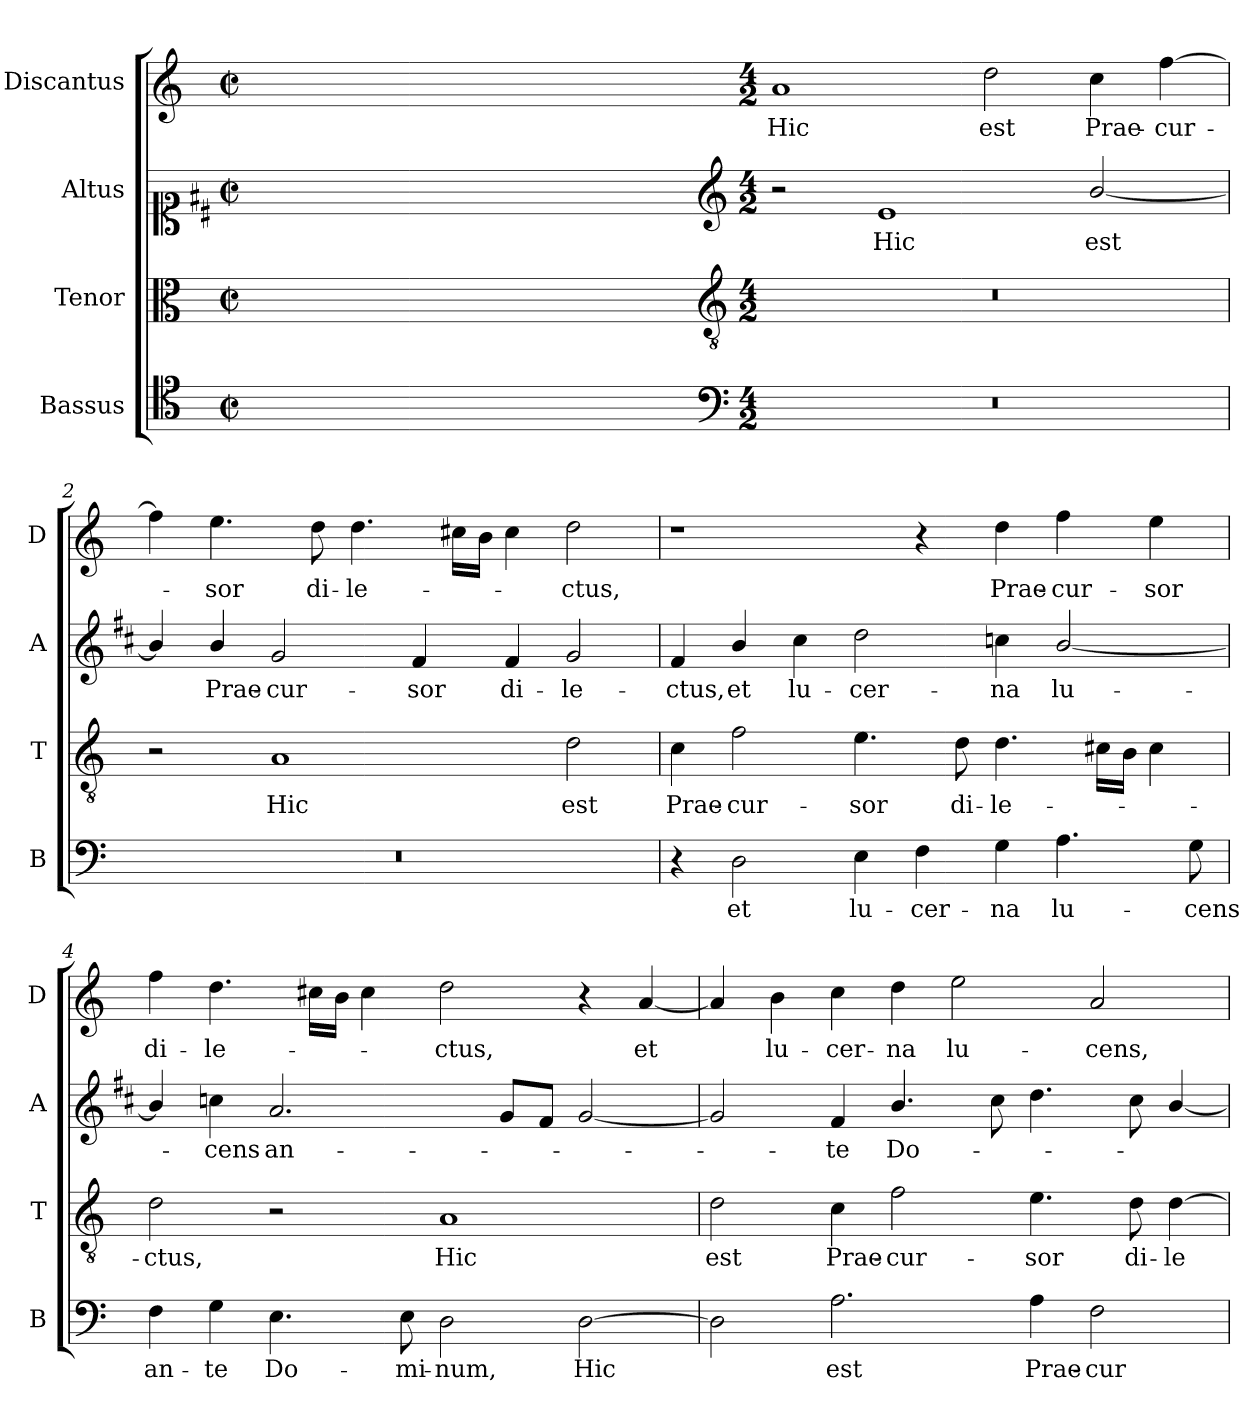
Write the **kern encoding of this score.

**kern	**text	**kern	**text	**kern	**text	**kern	**text
*part4	*part4	*part3	*part3	*part2	*part2	*part1	*part1
*staff4	*staff4	*staff3	*staff3	*staff2	*staff2	*staff1	*staff1
*I"Bassus	*	*I"Tenor	*	*I"Altus	*	*I"Discantus	*
*I'B	*	*I'T	*	*I'A	*	*I'D	*
*clefC4	*	*clefC3	*	*clefC1	*	*clefG2	*
*	*	*	*	*ITrd1c2	*	*	*
*k[]	*	*k[]	*	*k[]	*	*k[]	*
*C:	*	*C:	*	*C:	*	*C:	*
*M2/2	*	*M2/2	*	*M2/2	*	*M2/2	*
*met(c|)	*	*met(c|)	*	*met(c|)	*	*met(c|)	*
=	=	=	=	=	=	=	=
1ryy	.	1ryy	.	1ryy	.	1ryy	.
=1X-	=1X-	=1X-	=1X-	=1X-	=1X-	=1X-	=1X-
4ryy	.	4ryy	.	4ryy	.	4ryy	.
4ryy	.	4ryy	.	4ryy	.	4ryy	.
4ryy	.	4ryy	.	4ryy	.	4ryy	.
4ryy	.	4ryy	.	4ryy	.	4ryy	.
=1-	=1-	=1-	=1-	=1-	=1-	=1-	=1-
*clefF4	*	*clefGv2	*	*clefG2	*	*	*
*M4/2	*	*M4/2	*	*M4/2	*	*M4/2	*
!	!	!	!	!	!	!	!LO:LY:b
0r	.	0r	.	2r	.	1a	Hic
!	!	!	!	!	!LO:LY:b	!	!
.	.	.	.	1d	Hic	.	.
!	!	!	!	!	!	!	!LO:LY:b
.	.	.	.	.	.	2dd\	est
!	!	!	!	!	!LO:LY:b	!	!LO:LY:b
.	.	.	.	[2a/	est	4cc\	Prae-
!	!	!	!	!	!	!	!LO:LY:b
.	.	.	.	.	.	[4ff\	-cur-
=2	=2	=2	=2	=2	=2	=2	=2
0r	.	2r	.	4a/]	.	4ff\]	.
!	!	!	!	!	!LO:LY:b	!	!LO:LY:b
.	.	.	.	4a/	Prae-	4.ee\	-sor
!	!	!	!LO:LY:b	!	!LO:LY:b	!	!
.	.	1A	Hic	2f/	-cur-	.	.
!	!	!	!	!	!	!	!LO:LY:b
.	.	.	.	.	.	8dd\	di-
!	!	!	!	!	!	!	!LO:LY:b
.	.	.	.	.	.	4.dd\	-le-
!	!	!	!	!	!LO:LY:b	!	!
.	.	.	.	4e/	-sor	.	.
.	.	.	.	.	.	16cc#X\LL	.
.	.	.	.	.	.	16b\JJ	.
!	!	!	!	!	!LO:LY:b	!	!
.	.	.	.	4e/	di-	4cc#\	.
!	!	!	!LO:LY:b	!	!LO:LY:b	!	!LO:LY:b
.	.	2d\	est	2f/	-le-	2dd\	-ctus,
=3	=3	=3	=3	=3	=3	=3	=3
!	!	!	!LO:LY:b	!	!LO:LY:b	!	!
4r	.	4c\	Prae-	4e/	-ctus,	1r	.
!	!LO:LY:b	!	!LO:LY:b	!	!LO:LY:b	!	!
2D\	et	2f\	-cur-	4a/	et	.	.
!	!	!	!	!	!LO:LY:b	!	!
.	.	.	.	4b\	lu-	.	.
!	!LO:LY:b	!	!LO:LY:b	!	!LO:LY:b	!	!
4E\	lu-	4.e\	-sor	2cc\	-cer-	.	.
!	!LO:LY:b	!	!	!	!	!	!
4F\	-cer-	.	.	.	.	4r	.
!	!	!	!LO:LY:b	!	!	!	!
.	.	8d\	di-	.	.	.	.
!	!LO:LY:b	!	!LO:LY:b	!	!LO:LY:b	!	!LO:LY:b
4G\	-na	4.d\	-le-	4b-X\	-na	4dd\	Prae-
!	!LO:LY:b	!	!	!	!LO:LY:b	!	!LO:LY:b
4.A\	lu-	.	.	[2a/	lu-	4ff\	-cur-
.	.	16c#X\LL	.	.	.	.	.
.	.	16B\JJ	.	.	.	.	.
!	!	!	!	!	!	!	!LO:LY:b
.	.	4c#\	.	.	.	4ee\	-sor
!	!LO:LY:b	!	!	!	!	!	!
8G\	-cens	.	.	.	.	.	.
!!LO:LB:g=z
=4	=4	=4	=4	=4	=4	=4	=4
!	!LO:LY:b	!	!LO:LY:b	!	!	!	!LO:LY:b
4F\	an-	2d\	-ctus,	4a/]	.	4ff\	di-
!	!LO:LY:b	!	!	!	!LO:LY:b	!	!LO:LY:b
4G\	-te	.	.	4b-X\	-cens	4.dd\	-le-
!	!LO:LY:b	!	!	!	!LO:LY:b	!	!
4.E\	Do-	2r	.	2.g/	an-	.	.
.	.	.	.	.	.	16cc#X\LL	.
.	.	.	.	.	.	16b\JJ	.
.	.	.	.	.	.	4cc#\	.
!	!LO:LY:b	!	!	!	!	!	!
8E\	-mi-	.	.	.	.	.	.
!	!LO:LY:b	!	!LO:LY:b	!	!	!	!LO:LY:b
2D\	-num,	1A	Hic	.	.	2dd\	-ctus,
.	.	.	.	8f/L	.	.	.
.	.	.	.	8e/J	.	.	.
!	!LO:LY:b	!	!	!	!	!	!
[2D\	Hic	.	.	[2f/	.	4r	.
!	!	!	!	!	!	!	!LO:LY:b
.	.	.	.	.	.	[4a/	et
=5	=5	=5	=5	=5	=5	=5	=5
!	!	!	!LO:LY:b	!	!	!	!
2D\]	.	2d\	est	2f/]	.	4a/]	.
!	!	!	!	!	!	!	!LO:LY:b
.	.	.	.	.	.	4b\	lu-
!	!LO:LY:b	!	!LO:LY:b	!	!LO:LY:b	!	!LO:LY:b
2.A\	est	4c\	Prae-	4e/	-te	4cc\	-cer-
!	!	!	!LO:LY:b	!	!LO:LY:b	!	!LO:LY:b
.	.	2f\	-cur-	4.a/	Do-	4dd\	-na
!	!	!	!	!	!	!	!LO:LY:b
.	.	.	.	.	.	2ee\	lu-
.	.	.	.	8b\	.	.	.
!	!LO:LY:b	!	!LO:LY:b	!	!	!	!
4A\	Prae-	4.e\	-sor	4.cc\	.	.	.
!	!LO:LY:b	!	!	!	!	!	!LO:LY:b
2F\	-cur-	.	.	.	.	2a/	-cens,
!	!	!	!LO:LY:b	!	!	!	!
.	.	8d\	di-	8b\	.	.	.
!	!	!	!LO:LY:b	!	!	!	!
.	.	[4d\	-le-	[4a/	.	.	.
=	=	=	=	=	=	=	=
*-	*-	*-	*-	*-	*-	*-	*-
